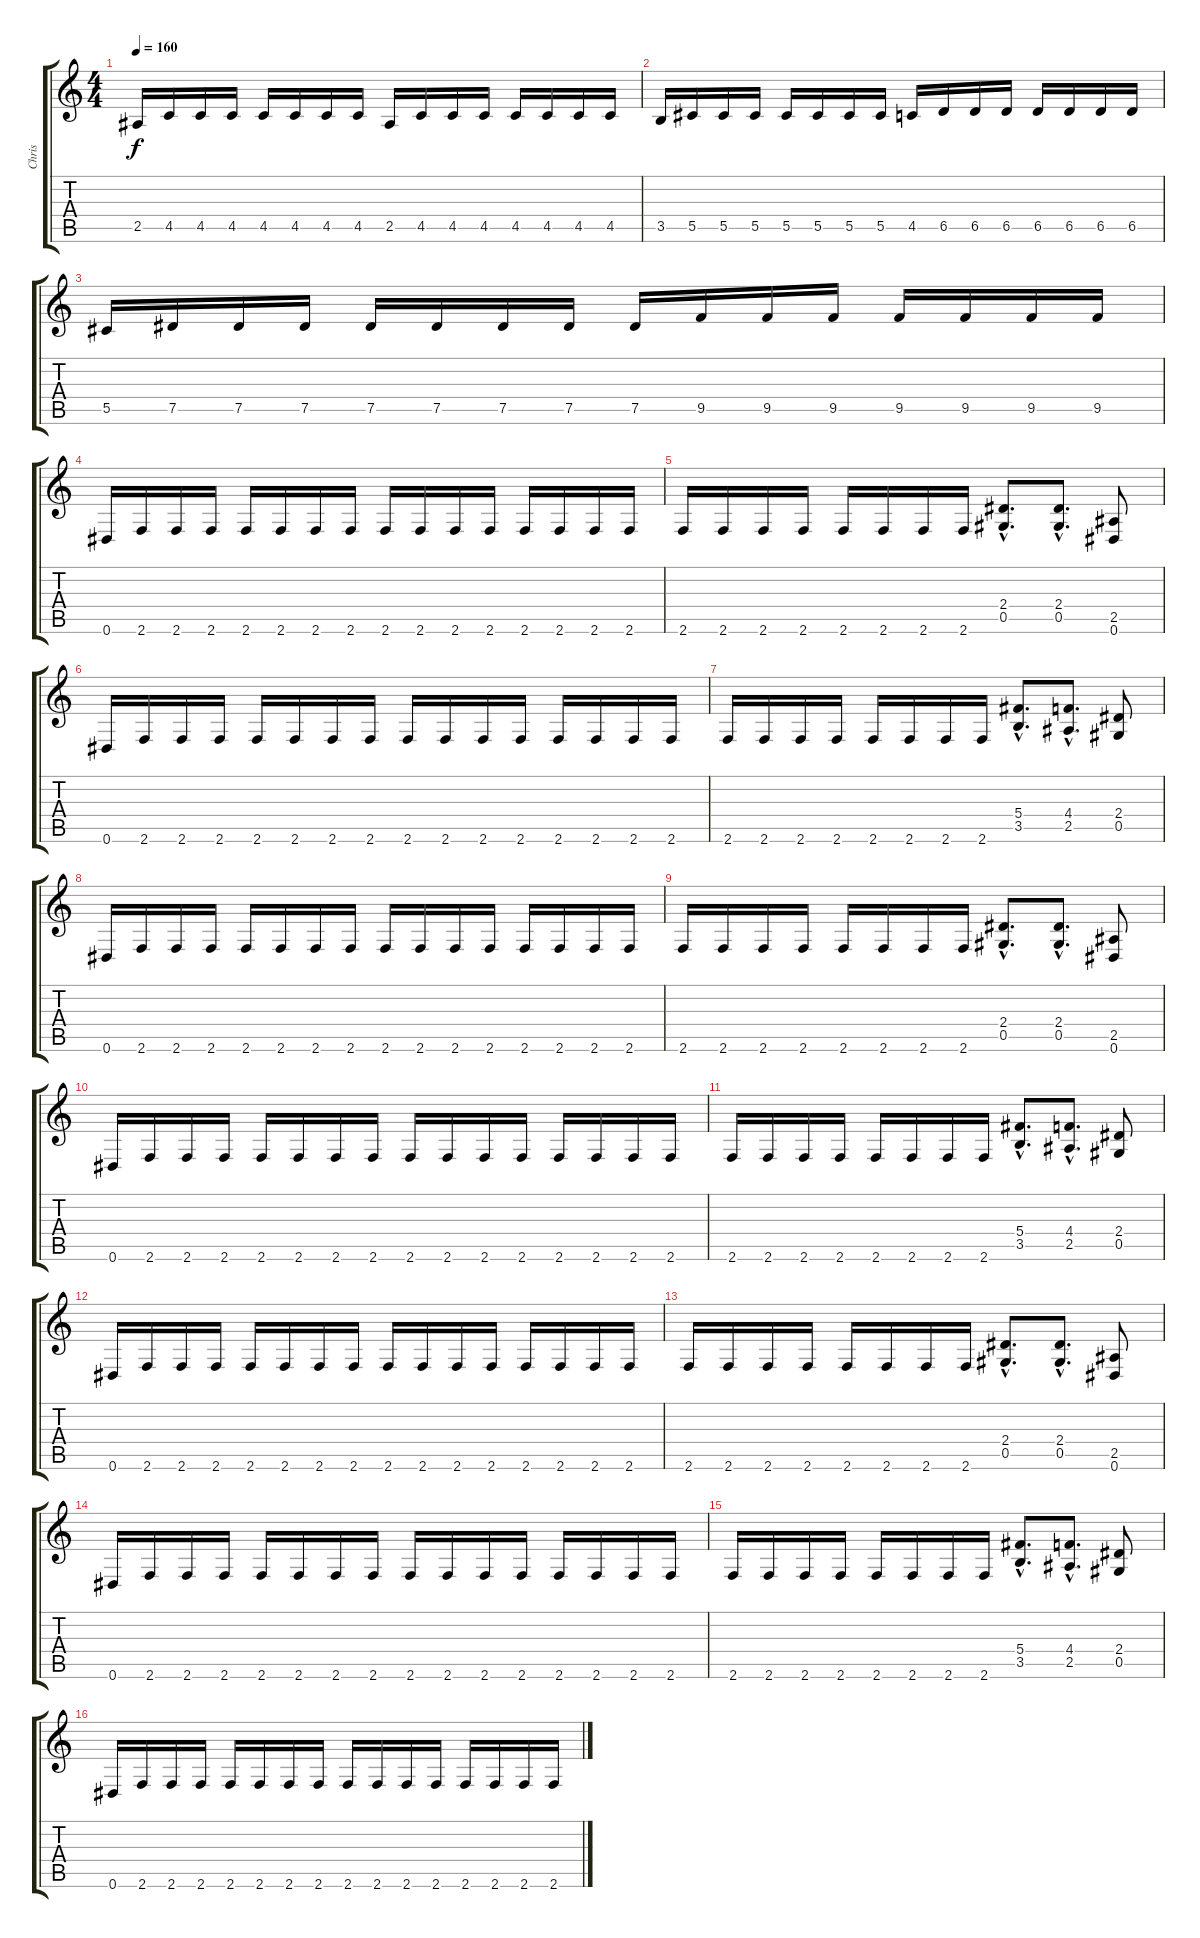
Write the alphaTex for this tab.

\track ("Chris" "Chris") {instrument distortionguitar}
\staff {score tabs}
\tuning (Eb4 Bb3 Gb3 Db3 Ab2 Eb2) {hide}
\ts (4 4)
\tempo 160
\clef g2
\ks c
2.5.16{dy f} 4.5.16 4.5.16 4.5.16 4.5.16 4.5.16 4.5.16 4.5.16 2.5.16 4.5.16 4.5.16 4.5.16 4.5.16 4.5.16 4.5.16 4.5.16 |
3.5.16 5.5.16 5.5.16 5.5.16 5.5.16 5.5.16 5.5.16 5.5.16 4.5.16 6.5.16 6.5.16 6.5.16 6.5.16 6.5.16 6.5.16 6.5.16 |
5.5.16 7.5.16 7.5.16 7.5.16 7.5.16 7.5.16 7.5.16 7.5.16 7.5.16 9.5.16 9.5.16 9.5.16 9.5.16 9.5.16 9.5.16 9.5.16 |
0.6.16 2.6.16 2.6.16 2.6.16 2.6.16 2.6.16 2.6.16 2.6.16 2.6.16 2.6.16 2.6.16 2.6.16 2.6.16 2.6.16 2.6.16 2.6.16 |
2.6.16 2.6.16 2.6.16 2.6.16 2.6.16 2.6.16 2.6.16 2.6.16 (2.4{hac} 0.5{hac}).8{d} (2.4{hac} 0.5{hac}).8{d} (2.5 0.6).8 |
0.6.16 2.6.16 2.6.16 2.6.16 2.6.16 2.6.16 2.6.16 2.6.16 2.6.16 2.6.16 2.6.16 2.6.16 2.6.16 2.6.16 2.6.16 2.6.16 |
2.6.16 2.6.16 2.6.16 2.6.16 2.6.16 2.6.16 2.6.16 2.6.16 (5.4{hac} 3.5{hac}).8{d} (4.4{hac} 2.5{hac}).8{d} (2.4 0.5).8 |
0.6.16 2.6.16 2.6.16 2.6.16 2.6.16 2.6.16 2.6.16 2.6.16 2.6.16 2.6.16 2.6.16 2.6.16 2.6.16 2.6.16 2.6.16 2.6.16 |
2.6.16 2.6.16 2.6.16 2.6.16 2.6.16 2.6.16 2.6.16 2.6.16 (2.4{hac} 0.5{hac}).8{d} (2.4{hac} 0.5{hac}).8{d} (2.5 0.6).8 |
0.6.16 2.6.16 2.6.16 2.6.16 2.6.16 2.6.16 2.6.16 2.6.16 2.6.16 2.6.16 2.6.16 2.6.16 2.6.16 2.6.16 2.6.16 2.6.16 |
2.6.16 2.6.16 2.6.16 2.6.16 2.6.16 2.6.16 2.6.16 2.6.16 (5.4{hac} 3.5{hac}).8{d} (4.4{hac} 2.5{hac}).8{d} (2.4 0.5).8 |
0.6.16 2.6.16 2.6.16 2.6.16 2.6.16 2.6.16 2.6.16 2.6.16 2.6.16 2.6.16 2.6.16 2.6.16 2.6.16 2.6.16 2.6.16 2.6.16 |
2.6.16 2.6.16 2.6.16 2.6.16 2.6.16 2.6.16 2.6.16 2.6.16 (2.4{hac} 0.5{hac}).8{d} (2.4{hac} 0.5{hac}).8{d} (2.5 0.6).8 |
0.6.16 2.6.16 2.6.16 2.6.16 2.6.16 2.6.16 2.6.16 2.6.16 2.6.16 2.6.16 2.6.16 2.6.16 2.6.16 2.6.16 2.6.16 2.6.16 |
2.6.16 2.6.16 2.6.16 2.6.16 2.6.16 2.6.16 2.6.16 2.6.16 (5.4{hac} 3.5{hac}).8{d} (4.4{hac} 2.5{hac}).8{d} (2.4 0.5).8 |
0.6.16 2.6.16 2.6.16 2.6.16 2.6.16 2.6.16 2.6.16 2.6.16 2.6.16 2.6.16 2.6.16 2.6.16 2.6.16 2.6.16 2.6.16 2.6.16
